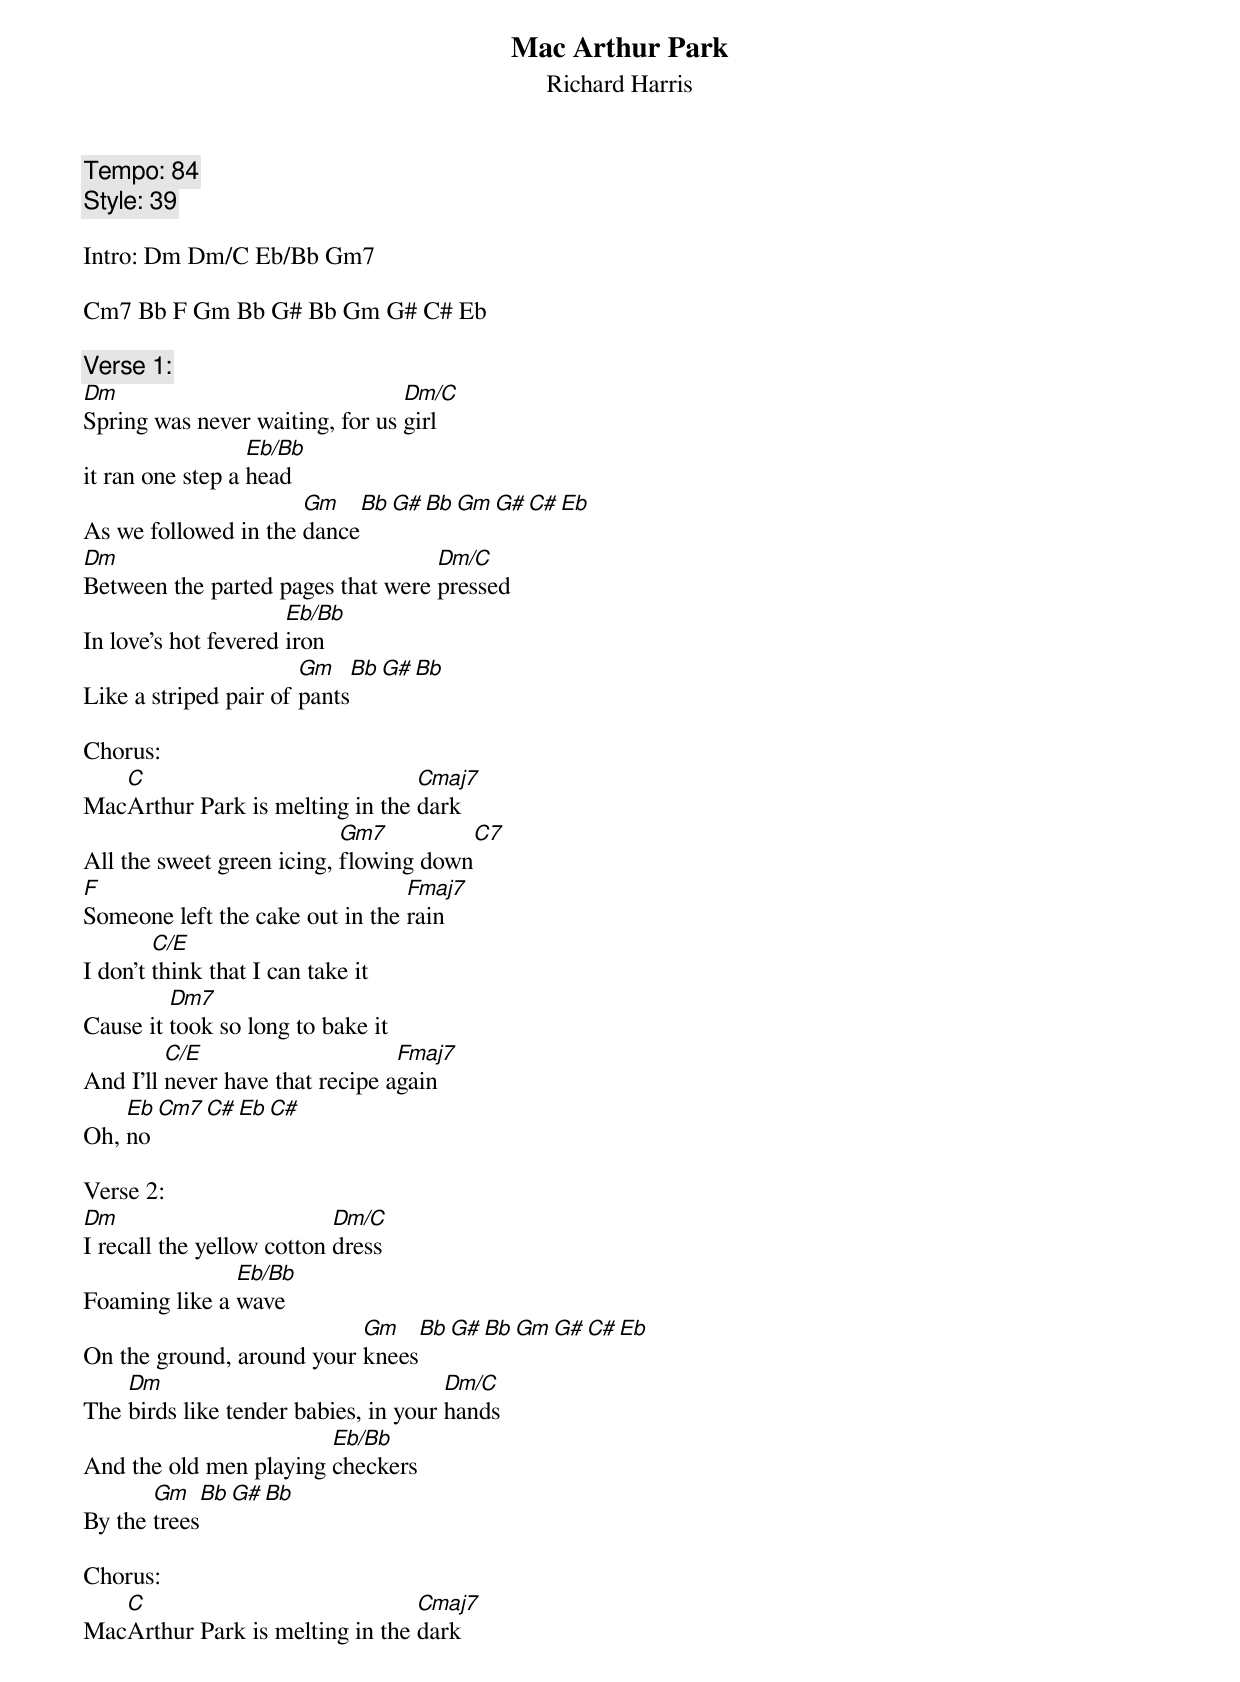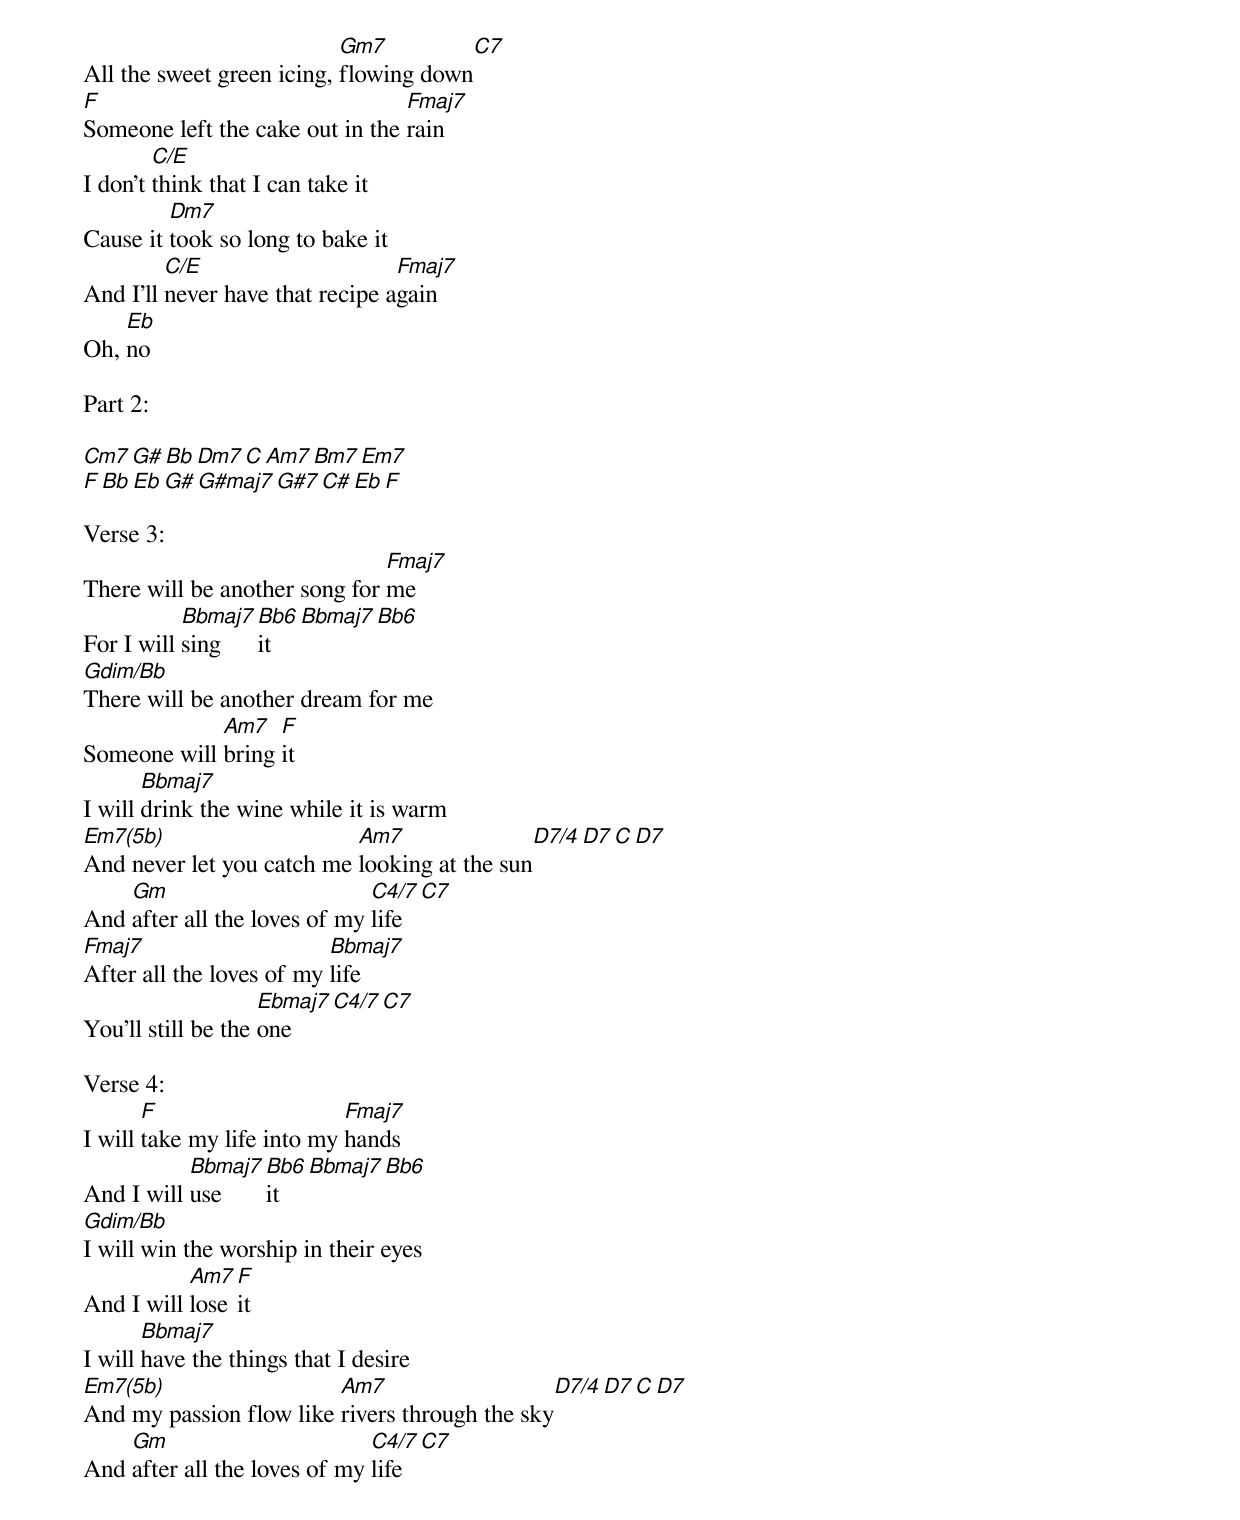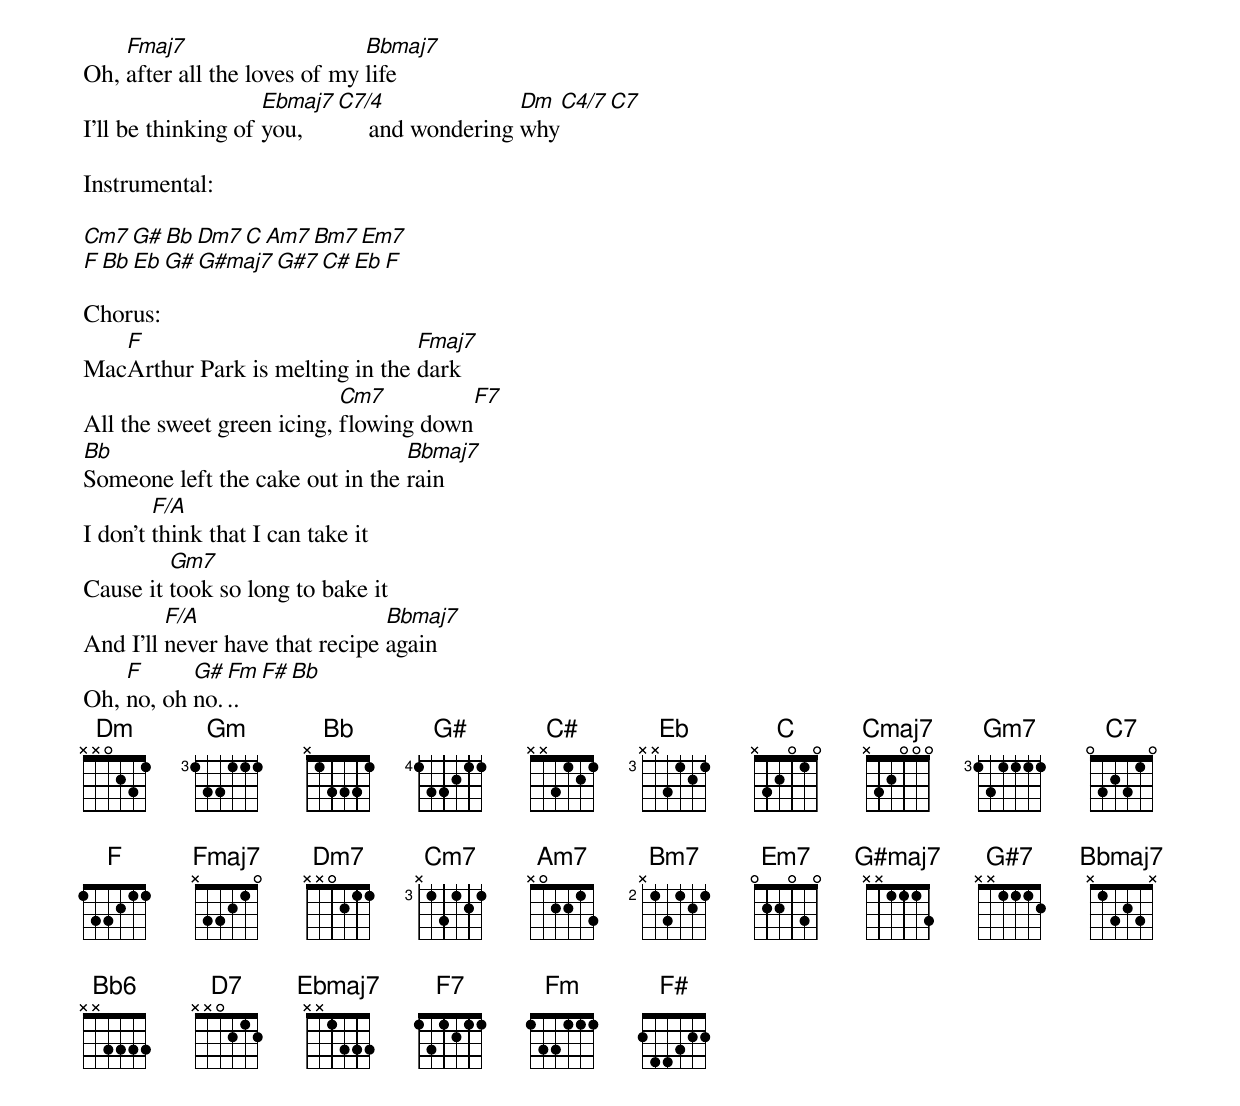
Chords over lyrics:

Mac Arthur Park
Richard Harris
Tempo: 84
Style: 39

Intro: Dm Dm/C Eb/Bb Gm7

Cm7 Bb F Gm Bb G# Bb Gm G# C# Eb

Verse 1:
Dm                               Dm/C
Spring was never waiting, for us girl
                  Eb/Bb
it ran one step a head
                      Gm    Bb G# Bb Gm G# C# Eb
As we followed in the dance
Dm                                 Dm/C
Between the parted pages that were pressed
                      Eb/Bb
In love's hot fevered iron
                       Gm    Bb G# Bb
Like a striped pair of pants

Chorus:
   C                             Cmaj7
MacArthur Park is melting in the dark
                           Gm7          C7
All the sweet green icing, flowing down
F                                Fmaj7
Someone left the cake out in the rain
        C/E
I don't think that I can take it
         Dm7
Cause it took so long to bake it
         C/E                     Fmaj7
And I'll never have that recipe again
    Eb Cm7 C# Eb C#
Oh, no

Verse 2:
Dm                         Dm/C
I recall the yellow cotton dress
               Eb/Bb
Foaming like a wave
                           Gm    Bb G# Bb Gm G# C# Eb
On the ground, around your knees
    Dm                                Dm/C
The birds like tender babies, in your hands
                        Eb/Bb
And the old men playing checkers
       Gm    Bb G# Bb
By the trees

Chorus:
   C                             Cmaj7
MacArthur Park is melting in the dark
                           Gm7          C7
All the sweet green icing, flowing down
F                                Fmaj7
Someone left the cake out in the rain
        C/E
I don't think that I can take it
         Dm7
Cause it took so long to bake it
         C/E                     Fmaj7
And I'll never have that recipe again
    Eb
Oh, no

Part 2:

Cm7 G# Bb Dm7 C Am7 Bm7 Em7
F Bb Eb G# G#maj7 G#7 C# Eb F

Verse 3:
                               Fmaj7
There will be another song for me
           Bbmaj7 Bb6 Bbmaj7 Bb6
For I will sing   it
Gdim/Bb
There will be another dream for me
             Am7   F
Someone will bring it
       Bbmaj7
I will drink the wine while it is warm
Em7(5b)                    Am7                D7/4 D7 C D7
And never let you catch me looking at the sun
    Gm                        C4/7 C7
And after all the loves of my life
Fmaj7                     Bbmaj7
After all the loves of my life
                    Ebmaj7 C4/7 C7
You'll still be the one

Verse 4:
       F                    Fmaj7
I will take my life into my hands
           Bbmaj7 Bb6 Bbmaj7 Bb6
And I will use    it
Gdim/Bb
I will win the worship in their eyes
           Am7  F
And I will lose it
       Bbmaj7
I will have the things that I desire
Em7(5b)                  Am7                   D7/4 D7 C D7
And my passion flow like rivers through the sky
    Gm                        C4/7 C7
And after all the loves of my life
    Fmaj7                     Bbmaj7
Oh, after all the loves of my life
                    Ebmaj7 C7/4               Dm  C4/7 C7
I'll be thinking of you,        and wondering why

Instrumental:

Cm7 G# Bb Dm7 C Am7 Bm7 Em7
F Bb Eb G# G#maj7 G#7 C# Eb F

Chorus:
   F                             Fmaj7
MacArthur Park is melting in the dark
                           Cm7          F7
All the sweet green icing, flowing down
Bb                               Bbmaj7
Someone left the cake out in the rain
        F/A
I don't think that I can take it
         Gm7
Cause it took so long to bake it
         F/A                    Bbmaj7
And I'll never have that recipe again
    F      G# Fm F# Bb
Oh, no, oh no...
